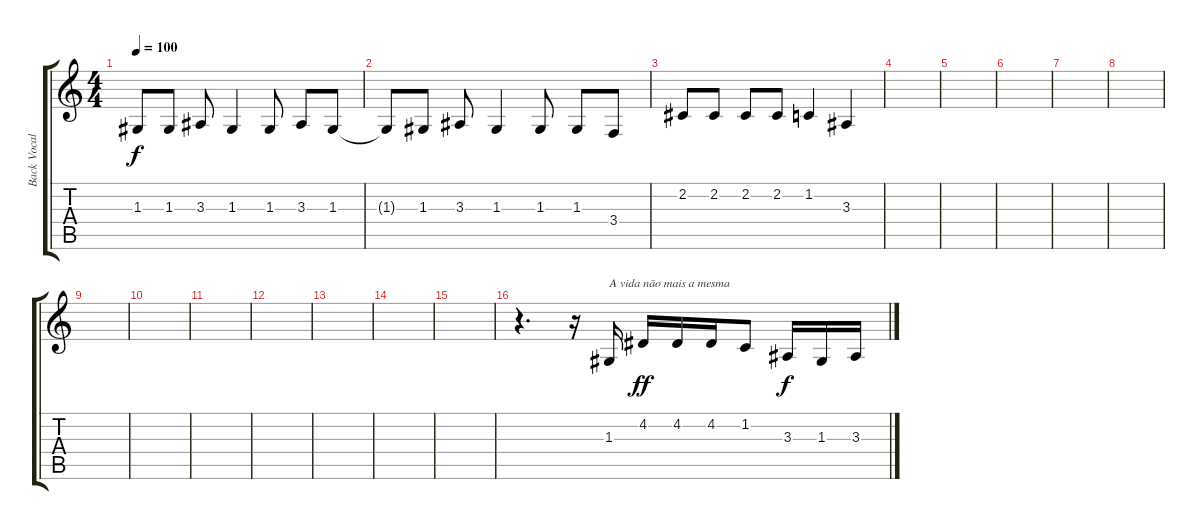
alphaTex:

\track ("Back Vocal" "Back Vocal") {instrument lead2sawtooth}
\staff {score tabs}
\tuning (E4 B3 G3 D3 A2 E2) {hide}
\ts (4 4)
\tempo 100
\clef g2
\ks c
1.3{t}.8{dy f} 1.3.8 3.3.8 1.3.4 1.3.8 3.3.8 1.3.8 |
1.3{t}.8 1.3.8 3.3.8 1.3.4 1.3.8 1.3.8 3.4.8 |
2.2.8 2.2.8 2.2.8 2.2.8 1.2.4 3.3.4 |
|
|
|
|
|
|
|
|
|
|
|
|
r.4{d} r.16 1.3.16{txt "A vida não mais a mesma"} 4.2.16{dy ff} 4.2.16 4.2.16 1.2.8 3.3.16{dy f} 1.3.16 3.3.16
